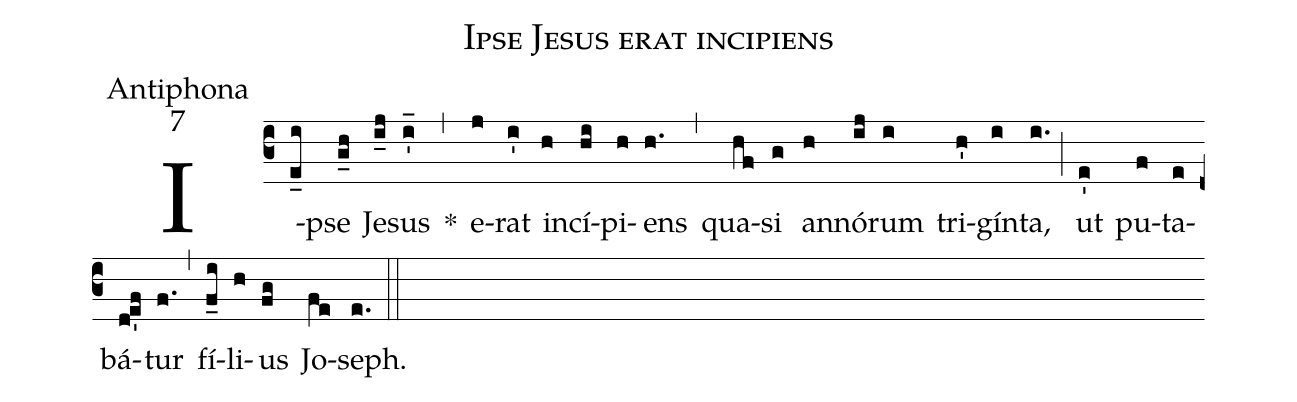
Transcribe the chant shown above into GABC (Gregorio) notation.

name:Ipse Jesus erat incipiens;
office-part:Antiphona;
mode:7;
%%
(c3) I(e_i)pse(g_h) Je(i_j)sus(i'_) *(,) e(j)rat(i') in(h)cí(hi)pi(h)ens(h.) (,) qua(hf)si(g) an(h)nó(ij)rum(i) tri(h')gín(i)ta,(i.) (;) ut(e') pu(f)ta(e)bá(d!e'f)tur(f.) (,) fí(f_i)li(h)us(fg) Jo(fe)seph.(e.) (::)
